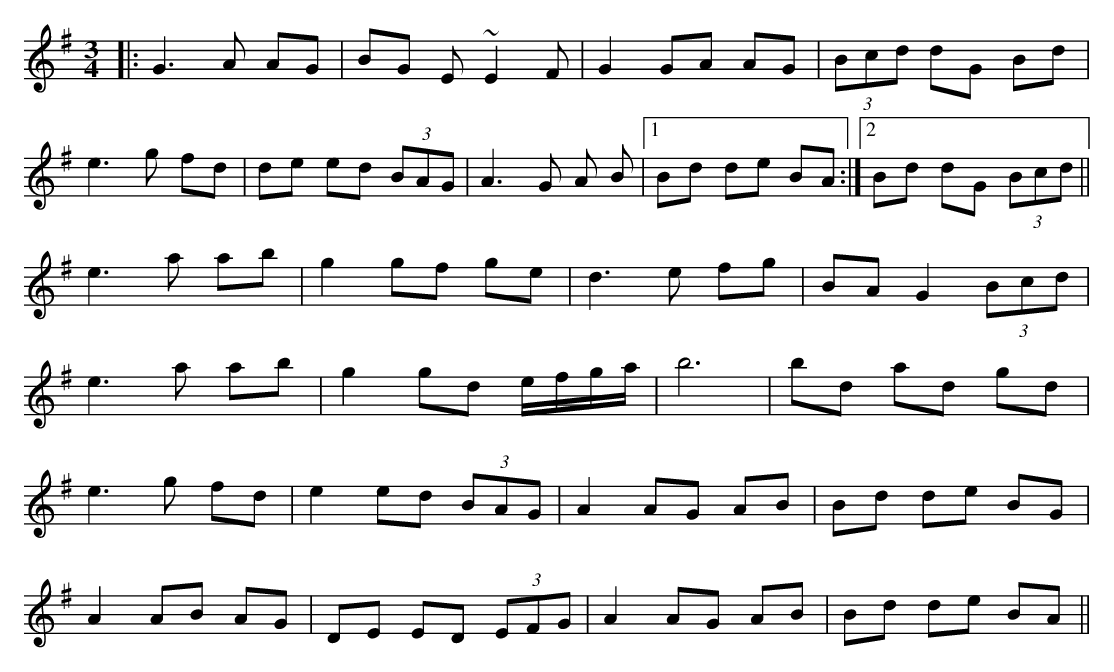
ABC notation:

X:1
M:3/4
K:G
|:G3 A AG|BG E~E2 F|G2 GA AG|(3Bcd dG Bd|
e3 g fd|de ed (3BAG|A3 G A B|1 Bd de BA:|2 Bd dG (3Bcd||
e3 a ab|g2 gf ge|d3 e fg|BA G2 (3Bcd|
e3 a ab|g2 gd e/f/g/a/|b6|bd ad gd|
e3 g fd|e2 ed (3BAG|A2 AG AB|Bd de BG|
A2 AB AG|DE ED (3EFG|A2 AG AB|Bd de BA||
